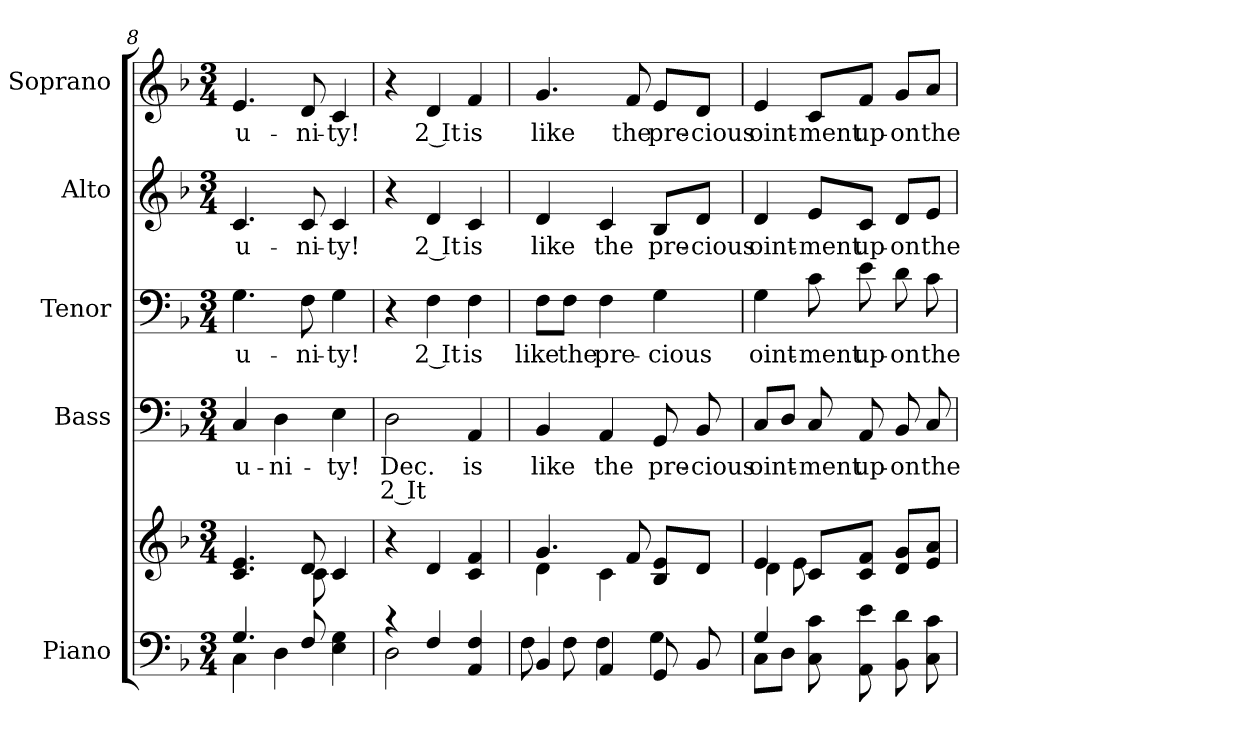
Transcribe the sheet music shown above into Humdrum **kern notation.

**kern	**kern	**kern	**text	**text	**kern	**text	**kern	**text	**kern	**text
*part5	*part5	*part4	*part4	*part4	*part3	*part3	*part2	*part2	*part1	*part1
*staff6	*staff5	*staff4	*staff4	*staff4	*staff3	*staff3	*staff2	*staff2	*staff1	*staff1
*I"Piano	*	*I"Bass	*	*	*I"Tenor	*	*I"Alto	*	*I"Soprano	*
*I'Pno.	*	*I'B.	*	*	*I'T.	*	*I'A.	*	*I'S.	*
*clefF4	*clefG2	*clefF4	*	*	*clefF4	*	*clefG2	*	*clefG2	*
*k[b-]	*k[b-]	*k[b-]	*	*	*k[b-]	*	*k[b-]	*	*k[b-]	*
*F:	*F:	*F:	*	*	*F:	*	*F:	*	*F:	*
*M3/4	*M3/4	*M3/4	*	*	*M3/4	*	*M3/4	*	*M3/4	*
=8	=8	=8	=8	=8	=8	=8	=8	=8	=8	=8
*^	*^	*	*	*	*	*	*	*	*	*
!	!	!	!	!	!LO:LY:b:color=#000000	!	!	!	!	!	!	!
!	!	!	!	!	!	!	!	!LO:LY:b:color=#000000	!	!	!	!
!	!	!	!	!	!	!	!	!	!	!LO:LY:b:color=#000000	!	!
!	!	!	!	!	!	!	!	!	!	!	!	!LO:LY:b:color=#000000
4.Gi/	4Ci\	4.ci/ 4.ei	4ryy	4Ci/	u-	.	4.Gi\	u-	4.ci/	u-	4.ei/	u-
!	!	!	!	!	!LO:LY:b:color=#000000	!	!	!	!	!	!	!
.	4Di\	.	8ryy	4Di\	-ni-	.	.	.	.	.	.	.
!	!	!	!	!	!	!	!	!LO:LY:b:color=#000000	!	!	!	!
!	!	!	!	!	!	!	!	!	!	!LO:LY:b:color=#000000	!	!
!	!	!	!	!	!	!	!	!	!	!	!	!LO:LY:b:color=#000000
8Fi/	.	8di/	8ci\	.	.	.	8Fi\	-ni-	8ci/	-ni-	8di/	-ni-
!	!	!	!	!	!LO:LY:b:color=#000000	!	!	!	!	!	!	!
!	!	!	!	!	!	!	!	!LO:LY:b:color=#000000	!	!	!	!
!	!	!	!	!	!	!	!	!	!	!LO:LY:b:color=#000000	!	!
!	!	!	!	!	!	!	!	!	!	!	!	!LO:LY:b:color=#000000
4Ei\ 4Gi	4ryy	4ci/	4ryy	4Ei\	-ty!	.	4Gi\	-ty!	4ci/	-ty!	4ci/	-ty!
*	*	*v	*v	*	*	*	*	*	*	*	*	*
!!LO:PB:g=z
=9	=9	=9	=9	=9	=9	=9	=9	=9	=9	=9	=9
*	*	*^	*	*	*	*	*	*	*	*	*
!	!	!	!	!	!LO:LY:a:color=#000000	!LO:LY:b:color=#000000	!	!	!	!	!	!
*	*	*v	*v	*	*	*	*	*	*	*	*	*
*	*	*^	*	*	*	*	*	*	*	*	*
!	!	!	!	!	!	!	!	!LO:LY:a:color=#000000	!	!	!	!
*	*	*v	*v	*	*	*	*	*	*	*	*	*
*	*	*^	*	*	*	*	*	*	*	*	*
!	!	!	!	!	!	!	!	!	!	!LO:LY:a:color=#000000	!	!
*	*	*v	*v	*	*	*	*	*	*	*	*	*
*	*	*^	*	*	*	*	*	*	*	*	*
!	!	!	!	!	!	!	!	!	!	!	!	!LO:LY:a:color=#000000
*	*	*v	*v	*	*	*	*	*	*	*	*	*
4r	2Di\	4r	2Di\	Dec.	2 It	4r	Dec.	4r	Dec.	4r	Dec.
!	!	!	!	!	!	!	!LO:LY:b:color=#000000	!	!	!	!
!	!	!	!	!	!	!	!	!	!LO:LY:b:color=#000000	!	!
!	!	!	!	!	!	!	!	!	!	!	!LO:LY:b:color=#000000
4Fi/	.	4di/	.	.	.	4Fi\	2 It	4di/	2 It	4di/	2 It
!	!	!	!	!LO:LY:b:color=#000000	!	!	!	!	!	!	!
!	!	!	!	!	!	!	!LO:LY:b:color=#000000	!	!	!	!
!	!	!	!	!	!	!	!	!	!LO:LY:b:color=#000000	!	!
!	!	!	!	!	!	!	!	!	!	!	!LO:LY:b:color=#000000
4AAi/ 4Fi	4ryy	4ci/ 4fi	4AAi/	is	.	4Fi\	is	4ci/	is	4fi/	is
=10	=10	=10	=10	=10	=10	=10	=10	=10	=10	=10	=10
*	*	*^	*	*	*	*	*	*	*	*	*
!	!	!	!	!	!LO:LY:b:color=#000000	!	!	!	!	!	!	!
!	!	!	!	!	!	!	!	!LO:LY:b:color=#000000	!	!	!	!
!	!	!	!	!	!	!	!	!	!	!LO:LY:b:color=#000000	!	!
!	!	!	!	!	!	!	!	!	!	!	!	!LO:LY:b:color=#000000
4BB-i/	8Fi\	4.gi/	4di\	4BB-i/	like	.	8Fi\L	like	4di/	like	4.gi/	like
!	!	!	!	!	!	!	!	!LO:LY:b:color=#000000	!	!	!	!
.	8Fi\	.	.	.	.	.	8Fi\J	the	.	.	.	.
!	!	!	!	!	!LO:LY:b:color=#000000	!	!	!	!	!	!	!
!	!	!	!	!	!	!	!	!LO:LY:b:color=#000000	!	!	!	!
!	!	!	!	!	!	!	!	!	!	!LO:LY:b:color=#000000	!	!
4AAi/	4Fi\	.	4ci\	4AAi/	the	.	4Fi\	pre-	4ci/	the	.	.
!	!	!	!	!	!	!	!	!	!	!	!	!LO:LY:b:color=#000000
.	.	8fi/	.	.	.	.	.	.	.	.	8fi/	the
!	!	!	!	!	!LO:LY:b:color=#000000	!	!	!	!	!	!	!
!	!	!	!	!	!	!	!	!LO:LY:b:color=#000000	!	!	!	!
!	!	!	!	!	!	!	!	!	!	!LO:LY:b:color=#000000	!	!
!	!	!	!	!	!	!	!	!	!	!	!	!LO:LY:b:color=#000000
8GGi/	4Gi\	8B-i/ 8ei/L	4ryy	8GGi/	pre-	.	4Gi\	-cious	8B-i/L	pre-	8ei/L	pre-
!	!	!	!	!	!LO:LY:b:color=#000000	!	!	!	!	!	!	!
!	!	!	!	!	!	!	!	!	!	!LO:LY:b:color=#000000	!	!
!	!	!	!	!	!	!	!	!	!	!	!	!LO:LY:b:color=#000000
8BB-i/	.	8di/J	.	8BB-i/	-cious	.	.	.	8di/J	-cious	8di/J	-cious
=11	=11	=11	=11	=11	=11	=11	=11	=11	=11	=11	=11	=11
!	!	!	!	!	!LO:LY:b:color=#000000	!	!	!	!	!	!	!
!	!	!	!	!	!	!	!	!LO:LY:b:color=#000000	!	!	!	!
!	!	!	!	!	!	!	!	!	!	!LO:LY:b:color=#000000	!	!
!	!	!	!	!	!	!	!	!	!	!	!	!LO:LY:b:color=#000000
4Gi/	8Ci\L	4ei/	4di\	8Ci/L	oint-	.	4Gi\	oint-	4di/	oint-	4ei/	oint-
.	8Di\J	.	.	8Di/J	.	.	.	.	.	.	.	.
!	!	!	!	!	!LO:LY:b:color=#000000	!	!	!	!	!	!	!
!	!	!	!	!	!	!	!	!LO:LY:b:color=#000000	!	!	!	!
!	!	!	!	!	!	!	!	!	!	!LO:LY:b:color=#000000	!	!
!	!	!	!	!	!	!	!	!	!	!	!	!LO:LY:b:color=#000000
8Ci\ 8ci	4ryy	8ci/L	8ei\	8Ci/	-ment	.	8ci\	-ment	8ei/L	-ment	8ci/L	-ment
!	!	!	!	!	!LO:LY:b:color=#000000	!	!	!	!	!	!	!
!	!	!	!	!	!	!	!	!LO:LY:b:color=#000000	!	!	!	!
!	!	!	!	!	!	!	!	!	!	!LO:LY:b:color=#000000	!	!
!	!	!	!	!	!	!	!	!	!	!	!	!LO:LY:b:color=#000000
8AAi\ 8ei	.	8ci/ 8fi/J	8ryy	8AAi/	up-	.	8ei\	up-	8ci/J	up-	8fi/J	up-
!	!	!	!	!	!LO:LY:b:color=#000000	!	!	!	!	!	!	!
!	!	!	!	!	!	!	!	!LO:LY:b:color=#000000	!	!	!	!
!	!	!	!	!	!	!	!	!	!	!LO:LY:b:color=#000000	!	!
!	!	!	!	!	!	!	!	!	!	!	!	!LO:LY:b:color=#000000
8BB-i\ 8di	4ryy	8di/ 8gi/L	4ryy	8BB-i/	-on	.	8di\	-on	8di/L	-on	8gi/L	-on
!	!	!	!	!	!LO:LY:b:color=#000000	!	!	!	!	!	!	!
!	!	!	!	!	!	!	!	!LO:LY:b:color=#000000	!	!	!	!
!	!	!	!	!	!	!	!	!	!	!LO:LY:b:color=#000000	!	!
!	!	!	!	!	!	!	!	!	!	!	!	!LO:LY:b:color=#000000
8Ci\ 8ci	.	8ei/ 8ai/J	.	8Ci/	the	.	8ci\	the	8ei/J	the	8ai/J	the
*v	*v	*	*	*	*	*	*	*	*	*	*	*
*	*v	*v	*	*	*	*	*	*	*	*	*
=	=	=	=	=	=	=	=	=	=	=
*-	*-	*-	*-	*-	*-	*-	*-	*-	*-	*-
